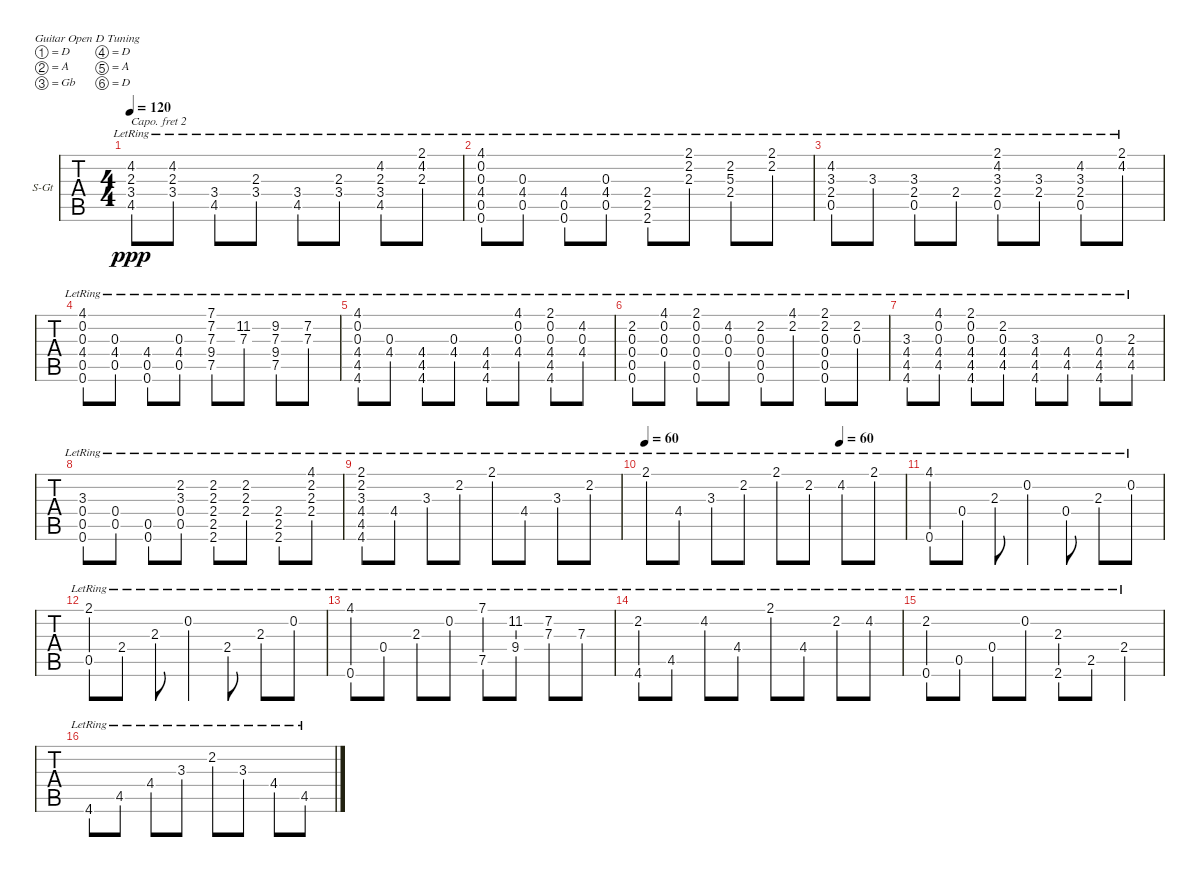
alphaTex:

\bracketExtendMode groupsimilarinstruments
\firstSystemTrackNameOrientation horizontal
\otherSystemsTrackNameOrientation horizontal
\track ("Òô¹ì 1" "S-Gt") {instrument acousticguitarsteel}
\staff {tabs}
\capo 2
\tuning (D4 A3 Gb3 D3 A2 D2)
\ts (4 4)
\tempo 120
\clef g2
\ks c
(4.2{lr} 2.3{lr} 3.4{lr} 4.5{lr}).8{dy ppp} (4.2{lr} 2.3{lr} 3.4{lr}).8 (3.4{lr} 4.5{lr}).8 (2.3{lr} 3.4{lr}).8 (3.4{lr} 4.5{lr}).8 (2.3{lr} 3.4{lr}).8 (4.2{lr} 2.3{lr} 3.4{lr} 4.5{lr}).8 (2.1{lr} 4.2{lr} 2.3{lr}).8 |
(4.1{lr} 0.2{lr} 0.3{lr} 4.4{lr} 0.5{lr} 0.6{lr}).8 (0.3{lr} 4.4{lr} 0.5{lr}).8 (4.4{lr} 0.5{lr} 0.6{lr}).8 (0.3{lr} 4.4{lr} 0.5{lr}).8 (2.4{lr} 2.5{lr} 2.6{lr}).8 (2.1{lr} 2.2{lr} 2.3{lr}).8 (2.2{lr} 5.3{lr} 2.4{lr}).8 (2.1{lr} 2.2{lr}).8 |
(4.2{lr} 3.3{lr} 2.4{lr} 0.5{lr}).8 3.3{lr}.8 (3.3{lr} 2.4{lr} 0.5{lr}).8 2.4{lr}.8 (2.1{lr} 4.2{lr} 3.3{lr} 2.4{lr} 0.5{lr}).8 (3.3{lr} 2.4{lr}).8 (4.2{lr} 3.3{lr} 2.4{lr} 0.5{lr}).8 (2.1{lr} 4.2{lr}).8 |
(4.1{lr} 0.2{lr} 0.3{lr} 4.4{lr} 0.5{lr} 0.6{lr}).8 (0.3{lr} 4.4{lr} 0.5{lr}).8 (4.4{lr} 0.5{lr} 0.6{lr}).8 (0.3{lr} 4.4{lr} 0.5{lr}).8 (7.1{lr} 7.2{lr} 7.3{lr} 9.4{lr} 7.5{lr}).8 (11.2{lr} 7.3{lr}).8 (9.2{lr} 7.3{lr} 9.4{lr} 7.5{lr}).8 (7.2{lr} 7.3{lr}).8 |
(4.1{lr} 0.2{lr} 0.3{lr} 4.4{lr} 4.5{lr} 4.6{lr}).8 (0.3{lr} 4.4{lr}).8 (4.4{lr} 4.5{lr} 4.6{lr}).8 (0.3{lr} 4.4{lr}).8 (4.4{lr} 4.5{lr} 4.6{lr}).8 (4.1{lr} 0.2{lr} 0.3{lr} 4.4{lr}).8 (2.1{lr} 0.2{lr} 0.3{lr} 4.4{lr} 4.5{lr} 4.6{lr}).8 (4.2{lr} 0.3{lr} 4.4{lr}).8 |
(2.2{lr} 0.3{lr} 0.4{lr} 0.5{lr} 0.6{lr}).8 (4.1{lr} 0.2{lr} 0.3{lr} 0.4{lr}).8 (2.1{lr} 0.2{lr} 0.3{lr} 0.4{lr} 0.5{lr} 0.6{lr}).8 (4.2{lr} 0.3{lr} 0.4{lr}).8 (2.2{lr} 0.3{lr} 0.4{lr} 0.5{lr} 0.6{lr}).8 (4.1{lr} 2.2{lr}).8 (2.1{lr} 2.2{lr} 0.3{lr} 0.4{lr} 0.5{lr} 0.6{lr}).8 (2.2{lr} 0.3{lr}).8 |
(3.3{lr} 4.4{lr} 4.5{lr} 4.6{lr}).8 (4.1{lr} 0.2{lr} 0.3{lr} 4.4{lr} 4.5{lr}).8 (2.1{lr} 0.2{lr} 0.3{lr} 4.4{lr} 4.5{lr} 4.6{lr}).8 (2.2{lr} 0.3{lr} 4.4{lr} 4.5{lr}).8 (3.3{lr} 4.4{lr} 4.5{lr} 4.6{lr}).8 (4.4{lr} 4.5{lr}).8 (0.3{lr} 4.4{lr} 4.5{lr} 4.6{lr}).8 (2.3{lr} 4.4{lr} 4.5{lr}).8 |
(3.3{lr} 0.4{lr} 0.5{lr} 0.6{lr}).8 (0.4{lr} 0.5{lr}).8 (0.5{lr} 0.6{lr}).8 (2.2{lr} 3.3{lr} 0.4{lr} 0.5{lr}).8 (2.2{lr} 2.3{lr} 2.4{lr} 2.5{lr} 2.6{lr}).8 (2.2{lr} 2.3{lr} 2.4{lr}).8 (2.4{lr} 2.5{lr} 2.6{lr}).8 (4.1{lr} 2.2{lr} 2.3{lr} 2.4{lr}).8 |
(2.1{lr} 2.2{lr} 3.3{lr} 4.4{lr} 4.5{lr} 4.6{lr}).8 4.4{lr}.8 3.3{lr}.8 2.2{lr}.8 2.1{lr}.8 4.4{lr}.8 3.3{lr}.8 2.2{lr}.8 |
\tempo 60
\tempo (60 0.75)
2.1{lr}.8 4.4{lr}.8 3.3{lr}.8 2.2{lr}.8 2.1{lr}.8 2.2{lr}.8 4.2{lr}.8 2.1{lr}.8 |
(4.1{lr} 0.6{lr}).8 0.4{lr}.8 2.3{lr}.8 0.2{lr}.4 0.4{lr}.8 2.3{lr}.8 0.2{lr}.8 |
(2.1{lr} 0.5{lr}).8 2.4{lr}.8 2.3{lr}.8 0.2{lr}.4 2.4{lr}.8 2.3{lr}.8 0.2{lr}.8 |
(4.1{lr} 0.6{lr}).8 0.4{lr}.8 2.3{lr}.8 0.2{lr}.8 (7.1{lr} 7.5{lr}).8 (11.2{lr} 9.4{lr}).8 (7.2{lr} 7.3{lr}).8 7.3{lr}.8 |
(2.2{lr} 4.6{lr}).8 4.5{lr}.8 4.2{lr}.8 4.4{lr}.8 2.1{lr}.8 4.4{lr}.8 2.2{lr}.8 4.2{lr}.8 |
(2.2{lr} 0.6{lr}).8 0.5{lr}.8 0.4{lr}.8 0.2{lr}.8 (2.3{lr} 2.6{lr}).8 2.5{lr}.8 2.4{lr}.4 |
4.6{lr}.8 4.5{lr}.8 4.4{lr}.8 3.3{lr}.8 2.2{lr}.8 3.3{lr}.8 4.4{lr}.8 4.5{lr}.8
